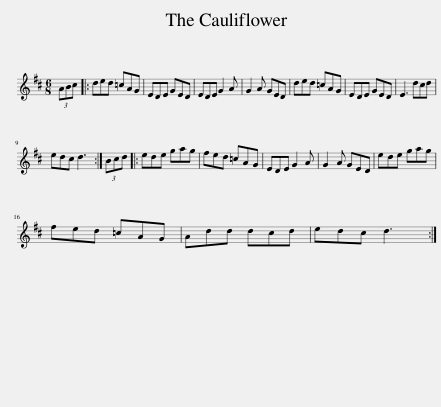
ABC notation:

X:1
L:1/8
M:6/8
I:linebreak $
K:D
V:1 treble
V:1
 (3ABc |: ded =cAG | EDE GED | EDE G2 A | G2 A GED | %5
 ded =cAG | EDE GED | E3 dcd |$ edc d3 :| (3Bcd |: %10
 ede gag | fed =cAG | EDE G2 A | G2 A GED | ede gag |$ %15
 fed =cAG | Add dcd | edc d3 :| %18
